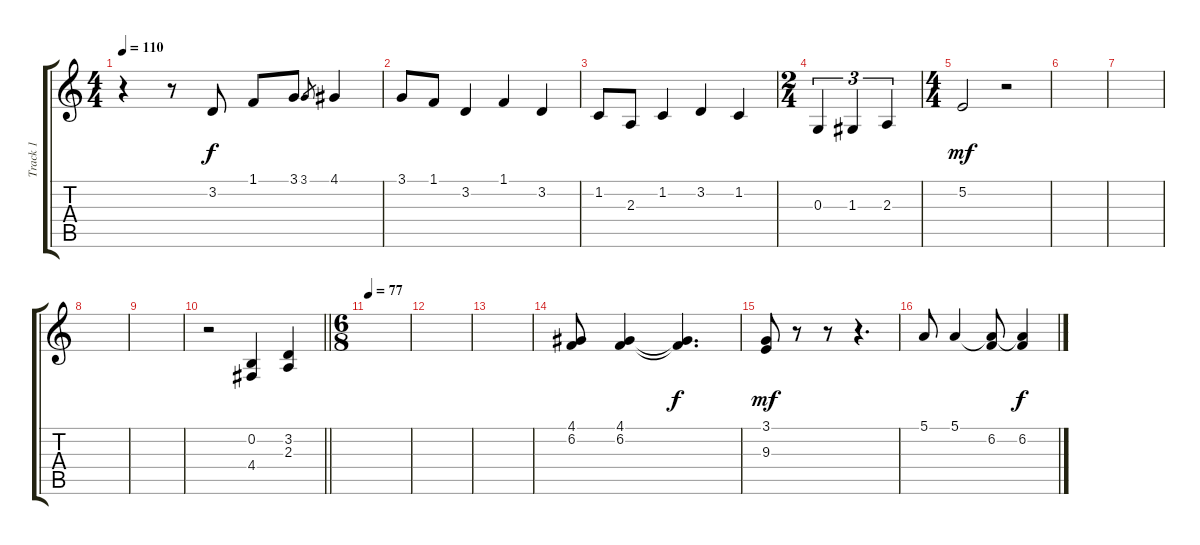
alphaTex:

\track ("Track 1" "Track 1") {instrument tenorsax}
\staff {score tabs}
\tuning (E4 B3 G3 D3 A2 E2) {hide}
\ts (4 4)
\tempo 110
\clef g2
\ks c
r.4{dy f} r.8 3.2.8 1.1.8 3.1.8 3.1.8{gr} 4.1.4 |
3.1.8 1.1.8 3.2.4 1.1.4 3.2.4 |
1.2.8 2.3.8 1.2.4 3.2.4 1.2.4 |
\ts (2 4)
0.3.4{tu (3 2)} 1.3.4{tu (3 2)} 2.3.4{tu (3 2)} |
\ts (4 4)
5.2.2{dy mf} r.2 |
|
|
|
|
\barLineRight lightlight
r.2 (0.2 4.4).4 (3.2 2.3).4 |
\ts (6 8)
\tempo 77
|
|
|
(4.1 6.2).8 (4.1 6.2).4 (4.1{t} 6.2{t}).4{d dy f} |
(3.1 9.3).8{dy mf} r.8 r.8 r.4{d} |
5.1.8 5.1.4 (5.1{t} 6.2).8 (5.1{t} 6.2).4{dy f}
